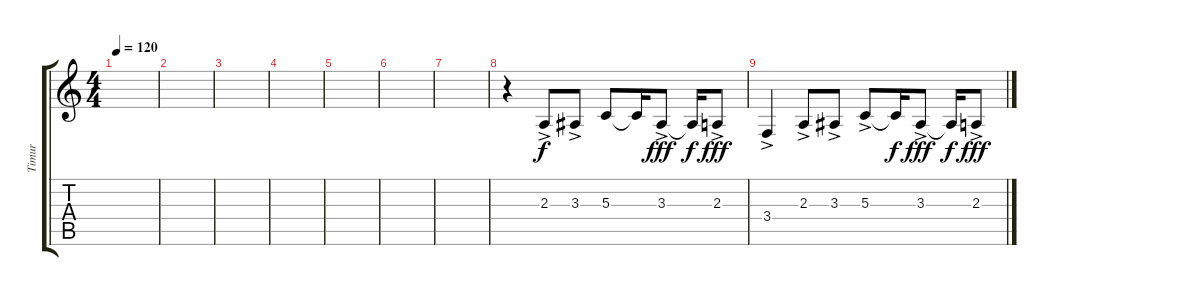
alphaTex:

\track ("Timur" "Timur") {instrument trombone}
\staff {score tabs}
\tuning (E4 B3 G3 D3 A2 E2) {hide}
\ts (4 4)
\tempo 120
\clef g2
\ks c
|
|
|
|
|
|
|
r.4 2.3{ac}.8 3.3{ac}.8 5.3.8{dy f} 5.3{t}.16 3.3{ac}.8{dy fff} 3.3{t}.16{dy f} 2.3{ac}.8{dy fff} |
3.4{ac}.4 2.3{ac}.8 3.3{ac}.8 5.3{ac}.8 5.3{t}.16{dy f} 3.3{ac}.8{dy fff} 3.3{t}.16{dy f} 2.3{ac}.8{dy fff}
